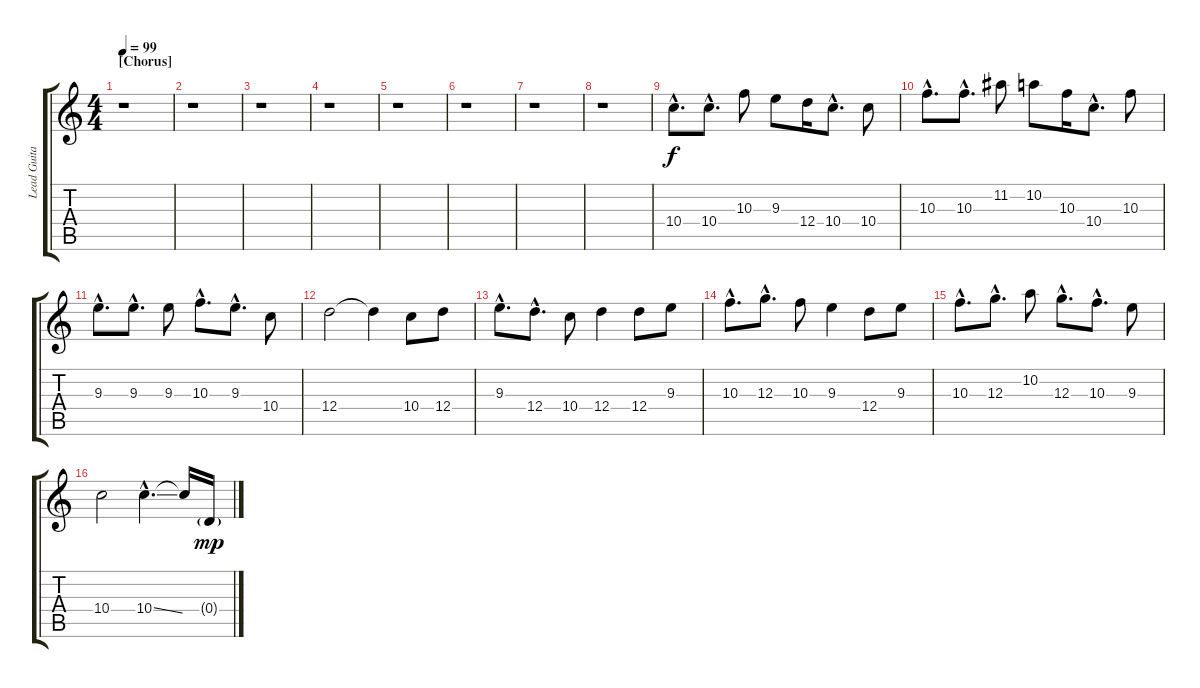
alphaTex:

\track ("Lead Guitar 2" "Lead Guita") {instrument overdrivenguitar}
\staff {score tabs}
\tuning (E4 B3 G3 D3 A2 E2) {hide}
\ts (4 4)
\section ("" "[Chorus]")
\tempo 99
\clef g2
\ks c
r.1{dy f instrument overdrivenguitar} |
r.1 |
r.1 |
r.1 |
r.1 |
r.1 |
r.1 |
r.1 |
\section ("" "")
10.4{hac}.8{d} 10.4{hac}.8{d} 10.3.8 9.3.8 12.4.16 10.4{hac}.8{d} 10.4.8 |
10.3{hac}.8{d} 10.3{hac}.8{d} 11.2.8 10.2.8 10.3.16 10.4{hac}.8{d} 10.3.8 |
9.3{hac}.8{d} 9.3{hac}.8{d} 9.3.8 10.3{hac}.8{d} 9.3{hac}.8{d} 10.4.8 |
12.4.2 12.4{t}.4 10.4.8 12.4.8 |
\section ("" "")
9.3{hac}.8{d} 12.4{hac}.8{d} 10.4.8 12.4.4 12.4.8 9.3.8 |
10.3{hac}.8{d} 12.3{hac}.8{d} 10.3.8 9.3.4 12.4.8 9.3.8 |
10.3{hac}.8{d} 12.3{hac}.8{d} 10.2.8 12.3{hac}.8{d} 10.3{hac}.8{d} 9.3.8 |
10.4.2 10.4{ss hac}.4{d} 10.4{t}.16 0.4{g}.16{dy mp}
